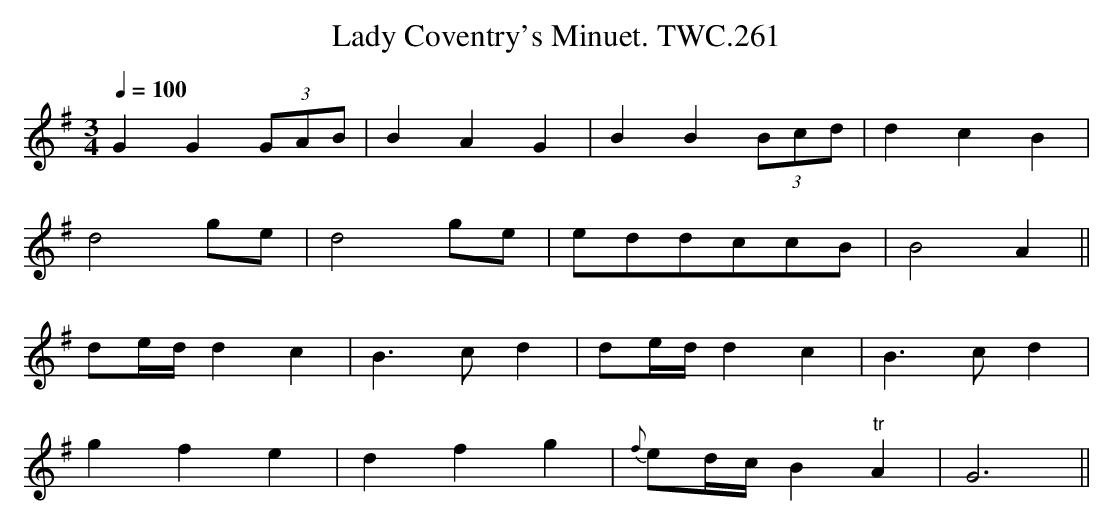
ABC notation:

X:1
T:Lady Coventry's Minuet. TWC.261
M:3/4
L:1/8
Q:1/4=100
K:G
G2G2(3GAB|B2A2G2|B2B2(3Bcd|d2c2B2|
d4ge|d4ge|eddccB|B4A2||
de/d/d2c2|B3cd2|de/d/d2c2|B3cd2|
g2f2e2|d2f2g2|{f}ed/c/B2"tr"A2|G6||
